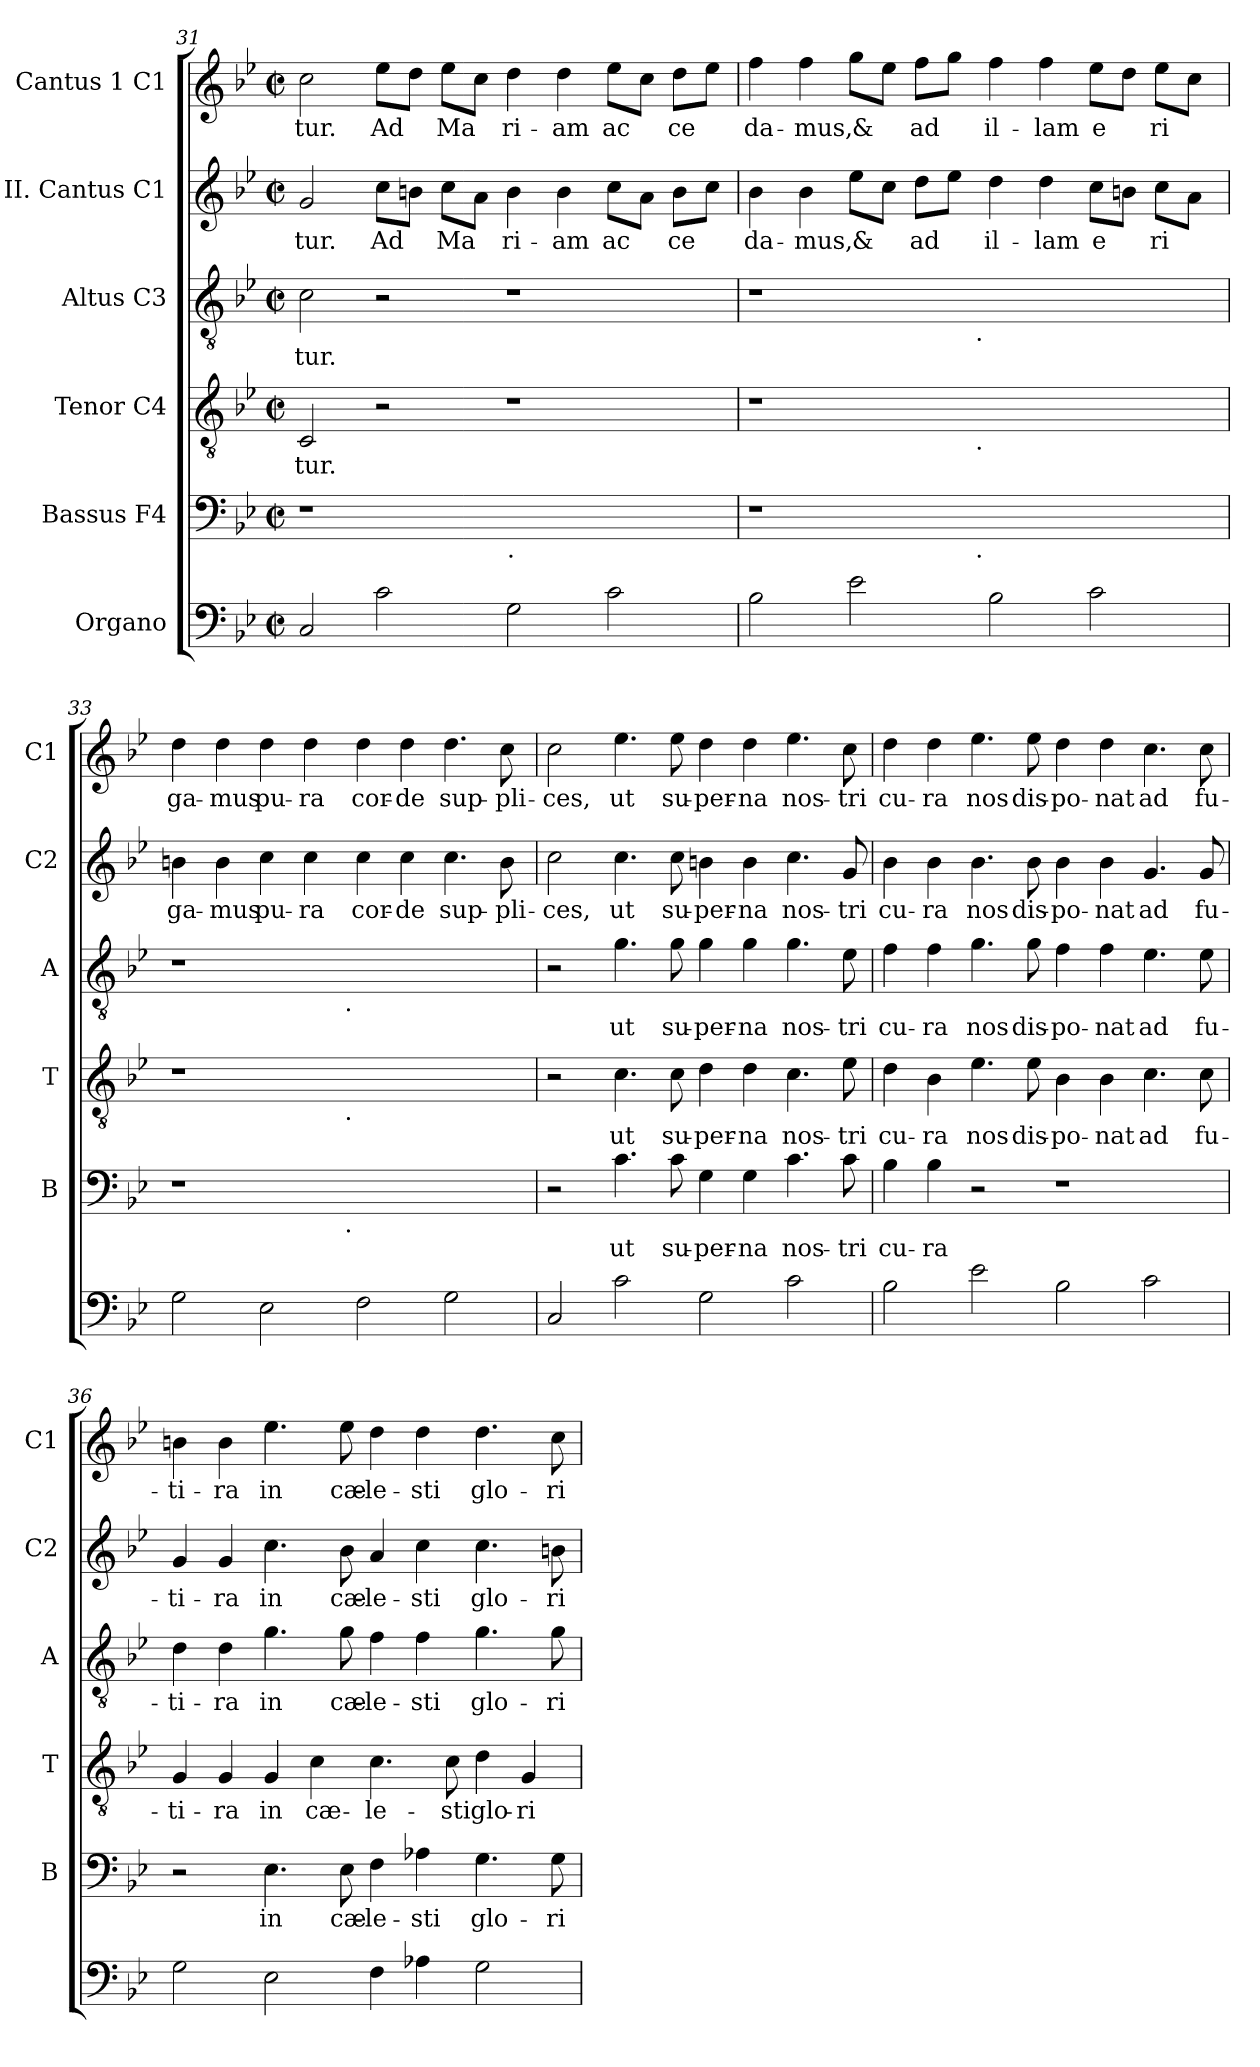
**kern	**kern	**text	**kern	**text	**kern	**text	**kern	**text	**kern	**text
*part6	*part5	*part5	*part4	*part4	*part3	*part3	*part2	*part2	*part1	*part1
*staff6	*staff5	*staff5	*staff4	*staff4	*staff3	*staff3	*staff2	*staff2	*staff1	*staff1
*I"Organo	*I"Bassus  F4	*	*I"Tenor  C4	*	*I"Altus  C3	*	*I"II. Cantus  C1	*	*I"Cantus 1  C1	*
*	*I'B	*	*I'T	*	*I'A	*	*I'C2	*	*I'C1	*
!!LO:LB:g=z
*clefF4	*clefF4	*	*clefGv2	*	*clefGv2	*	*clefG2	*	*clefG2	*
*k[b-e-]	*k[b-e-]	*	*k[b-e-]	*	*k[b-e-]	*	*k[b-e-]	*	*k[b-e-]	*
*B-:	*B-:	*	*B-:	*	*B-:	*	*B-:	*	*B-:	*
*M2/2	*M2/2	*	*M2/2	*	*M2/2	*	*M2/2	*	*M2/2	*
*met(c|)	*met(c|)	*	*met(c|)	*	*met(c|)	*	*met(c|)	*	*met(c|)	*
=31	=31	=31	=31	=31	=31	=31	=31	=31	=31	=31
!	!	!	!	!LO:LY:b:cj	!	!LO:LY:b:cj	!	!LO:LY:b:cj	!	!LO:LY:b:cj
2C/	1r	.	2C/	-tur.	2c\	-tur.	2g/	-tur.	2cc\	-tur.
!	!	!	!	!	!	!	!	!LO:LY:b:cj	!	!LO:LY:b:cj
2c\	.	.	2r	.	2r	.	8cc\L	Ad	8ee-\L	Ad
!	!	!	!	!	!	!	!	!LO:LY:b:cj	!	!LO:LY:b:cj
.	.	.	.	.	.	.	8bn\J	.	8dd\J	.
!	!	!	!	!	!	!	!	!LO:LY:b:cj	!	!LO:LY:b:cj
.	.	.	.	.	.	.	8cc\L	Ma-	8ee-\L	Ma-
!	!	!	!	!	!	!	!	!LO:LY:b:cj	!	!LO:LY:b:cj
.	.	.	.	.	.	.	8a\J	--	8cc\J	--
!	!LO:TX:b:t=.	!	!	!	!	!	!	!	!	!
!	!	!	!	!	!	!	!	!LO:LY:b:cj	!	!LO:LY:b:cj
2G\	1ryy	.	1r	.	1r	.	4b\	-ri-	4dd\	-ri-
!	!	!	!	!	!	!	!	!LO:LY:b:cj	!	!LO:LY:b:cj
.	.	.	.	.	.	.	4b\	-am	4dd\	-am
!	!	!	!	!	!	!	!	!LO:LY:b:cj	!	!LO:LY:b:cj
2c\	.	.	.	.	.	.	8cc\L	ac-	8ee-\L	ac-
!	!	!	!	!	!	!	!	!LO:LY:b:cj	!	!LO:LY:b:cj
.	.	.	.	.	.	.	8a\J	--	8cc\J	--
!	!	!	!	!	!	!	!	!LO:LY:b:cj	!	!LO:LY:b:cj
.	.	.	.	.	.	.	8b\L	-ce-	8dd\L	-ce-
!	!	!	!	!	!	!	!	!LO:LY:b:cj	!	!LO:LY:b:cj
.	.	.	.	.	.	.	8cc\J	--	8ee-\J	--
=32	=32	=32	=32	=32	=32	=32	=32	=32	=32	=32
!	!	!	!	!	!	!	!	!LO:LY:b:cj	!	!LO:LY:b:cj
*	*^	*	*^	*	*^	*	*	*	*	*
2B-\	1r	2ryy	.	1r	2ryy	.	1r	2ryy	.	4b-\	-da-	4ff\	-da-
!	!	!	!	!	!	!	!	!	!	!	!LO:LY:b:cj	!	!LO:LY:b:cj
.	.	.	.	.	.	.	.	.	.	4b-\	-mus,	4ff\	-mus,
!	!	!	!	!	!	!	!	!	!	!	!LO:LY:b:cj	!	!LO:LY:b:cj
2e-\	.	4...ryy	.	.	4...ryy	.	.	4...ryy	.	8ee-\L	&	8gg\L	&
!	!	!	!	!	!	!	!	!	!	!	!LO:LY:b:cj	!	!LO:LY:b:cj
.	.	.	.	.	.	.	.	.	.	8cc\J	.	8ee-\J	.
!	!	!	!	!	!	!	!	!	!	!	!LO:LY:b:cj	!	!LO:LY:b:cj
.	.	.	.	.	.	.	.	.	.	8dd\L	ad	8ff\L	ad
!	!	!	!	!	!	!	!	!	!	!	!LO:LY:b:cj	!	!LO:LY:b:cj
.	.	.	.	.	.	.	.	.	.	8ee-\J	.	8gg\J	.
!	!	!	!	!	!	!	!	!LO:TX:b:t=.	!	!	!	!	!
!	!	!	!	!	!LO:TX:b:t=.	!	!	!	!	!	!	!	!
!	!	!LO:TX:b:t=.	!	!	!	!	!	!	!	!	!	!	!
.	.	1ryy	.	.	1ryy	.	.	1ryy	.	.	.	.	.
!	!	!	!	!	!	!	!	!	!	!	!LO:LY:b:cj	!	!LO:LY:b:cj
2B-\	1ryy	.	.	1ryy	.	.	1ryy	.	.	4dd\	il-	4ff\	il-
!	!	!	!	!	!	!	!	!	!	!	!LO:LY:b:cj	!	!LO:LY:b:cj
.	.	.	.	.	.	.	.	.	.	4dd\	-lam	4ff\	-lam
!	!	!	!	!	!	!	!	!	!	!	!LO:LY:b:cj	!	!LO:LY:b:cj
2c\	.	.	.	.	.	.	.	.	.	8cc\L	e-	8ee-\L	e-
!	!	!	!	!	!	!	!	!	!	!	!LO:LY:b:cj	!	!LO:LY:b:cj
.	.	.	.	.	.	.	.	.	.	8bn\J	--	8dd\J	--
!	!	!	!	!	!	!	!	!	!	!	!LO:LY:b:cj	!	!LO:LY:b:cj
.	.	.	.	.	.	.	.	.	.	8cc\L	-ri-	8ee-\L	-ri-
!	!	!	!	!	!	!	!	!	!	!	!LO:LY:b:cj	!	!LO:LY:b:cj
.	.	.	.	.	.	.	.	.	.	8a\J	--	8cc\J	--
.	.	32ryy	.	.	32ryy	.	.	32ryy	.	.	.	.	.
=33	=33	=33	=33	=33	=33	=33	=33	=33	=33	=33	=33	=33	=33
!	!	!	!	!	!	!	!	!	!	!	!LO:LY:b:cj	!	!LO:LY:b:cj
2G\	1r	2ryy	.	1r	2ryy	.	1r	2ryy	.	4bn\	-ga-	4dd\	-ga-
!	!	!	!	!	!	!	!	!	!	!	!LO:LY:b:cj	!	!LO:LY:b:cj
.	.	.	.	.	.	.	.	.	.	4b\	-mus	4dd\	-mus
!	!	!	!	!	!	!	!	!	!	!	!LO:LY:b:cj	!	!LO:LY:b:cj
2E-\	.	4...ryy	.	.	4...ryy	.	.	4...ryy	.	4cc\	pu-	4dd\	pu-
!	!	!	!	!	!	!	!	!	!	!	!LO:LY:b:cj	!	!LO:LY:b:cj
.	.	.	.	.	.	.	.	.	.	4cc\	-ra	4dd\	-ra
!	!	!	!	!	!	!	!	!LO:TX:b:t=.	!	!	!	!	!
!	!	!	!	!	!LO:TX:b:t=.	!	!	!	!	!	!	!	!
!	!	!LO:TX:b:t=.	!	!	!	!	!	!	!	!	!	!	!
.	.	1ryy	.	.	1ryy	.	.	1ryy	.	.	.	.	.
!	!	!	!	!	!	!	!	!	!	!	!LO:LY:b:cj	!	!LO:LY:b:cj
2F\	1ryy	.	.	1ryy	.	.	1ryy	.	.	4cc\	cor-	4dd\	cor-
!	!	!	!	!	!	!	!	!	!	!	!LO:LY:b:cj	!	!LO:LY:b:cj
.	.	.	.	.	.	.	.	.	.	4cc\	-de	4dd\	-de
!	!	!	!	!	!	!	!	!	!	!	!LO:LY:b:cj	!	!LO:LY:b:cj
2G\	.	.	.	.	.	.	.	.	.	4.cc\	sup-	4.dd\	sup-
!	!	!	!	!	!	!	!	!	!	!	!LO:LY:b:cj	!	!LO:LY:b:cj
.	.	.	.	.	.	.	.	.	.	8b\	-pli-	8cc\	-pli-
.	.	32ryy	.	.	32ryy	.	.	32ryy	.	.	.	.	.
!!LO:PB:g=z
=34	=34	=34	=34	=34	=34	=34	=34	=34	=34	=34	=34	=34	=34
!	!	!	!	!	!	!	!	!	!	!	!LO:LY:b:cj	!	!LO:LY:b:cj
*	*v	*v	*	*	*	*	*v	*v	*	*	*	*	*
*	*	*	*v	*v	*	*	*	*	*	*	*
2C/	2r	.	2r	.	2r	.	2cc\	-ces,	2cc\	-ces,
!	!	!LO:LY:b:cj	!	!LO:LY:b:cj	!	!LO:LY:b:cj	!	!LO:LY:b:cj	!	!LO:LY:b:cj
2c\	4.c\	ut	4.c\	ut	4.g\	ut	4.cc\	ut	4.ee-\	ut
!	!	!LO:LY:b:cj	!	!LO:LY:b:cj	!	!LO:LY:b:cj	!	!LO:LY:b:cj	!	!LO:LY:b:cj
.	8c\	su-	8c\	su-	8g\	su-	8cc\	su-	8ee-\	su-
!	!	!LO:LY:b:cj	!	!LO:LY:b:cj	!	!LO:LY:b:cj	!	!LO:LY:b:cj	!	!LO:LY:b:cj
2G\	4G\	-per-	4d\	-per-	4g\	-per-	4bn\	-per-	4dd\	-per-
!	!	!LO:LY:b:cj	!	!LO:LY:b:cj	!	!LO:LY:b:cj	!	!LO:LY:b:cj	!	!LO:LY:b:cj
.	4G\	-na	4d\	-na	4g\	-na	4b\	-na	4dd\	-na
!	!	!LO:LY:b:cj	!	!LO:LY:b:cj	!	!LO:LY:b:cj	!	!LO:LY:b:cj	!	!LO:LY:b:cj
2c\	4.c\	nos-	4.c\	nos-	4.g\	nos-	4.cc\	nos-	4.ee-\	nos-
!	!	!LO:LY:b:cj	!	!LO:LY:b:cj	!	!LO:LY:b:cj	!	!LO:LY:b:cj	!	!LO:LY:b:cj
.	8c\	-tri	8e-\	-tri	8e-\	-tri	8g/	-tri	8cc\	-tri
=35	=35	=35	=35	=35	=35	=35	=35	=35	=35	=35
!	!	!LO:LY:b:cj	!	!LO:LY:b:cj	!	!LO:LY:b:cj	!	!LO:LY:b:cj	!	!LO:LY:b:cj
2B-\	4B-\	cu-	4d\	cu-	4f\	cu-	4b-\	cu-	4dd\	cu-
!	!	!LO:LY:b:cj	!	!LO:LY:b:cj	!	!LO:LY:b:cj	!	!LO:LY:b:cj	!	!LO:LY:b:cj
.	4B-\	-ra	4B-\	-ra	4f\	-ra	4b-\	-ra	4dd\	-ra
!	!	!	!	!LO:LY:b:cj	!	!LO:LY:b:cj	!	!LO:LY:b:cj	!	!LO:LY:b:cj
2e-\	2r	.	4.e-\	nos	4.g\	nos	4.b-\	nos	4.ee-\	nos
!	!	!	!	!LO:LY:b:cj	!	!LO:LY:b:cj	!	!LO:LY:b:cj	!	!LO:LY:b:cj
.	.	.	8e-\	dis-	8g\	dis-	8b-\	dis-	8ee-\	dis-
!	!	!	!	!LO:LY:b:cj	!	!LO:LY:b:cj	!	!LO:LY:b:cj	!	!LO:LY:b:cj
2B-\	1r	.	4B-\	-po-	4f\	-po-	4b-\	-po-	4dd\	-po-
!	!	!	!	!LO:LY:b:cj	!	!LO:LY:b:cj	!	!LO:LY:b:cj	!	!LO:LY:b:cj
.	.	.	4B-\	-nat	4f\	-nat	4b-\	-nat	4dd\	-nat
!	!	!	!	!LO:LY:b:cj	!	!LO:LY:b:cj	!	!LO:LY:b:cj	!	!LO:LY:b:cj
2c\	.	.	4.c\	ad	4.e-\	ad	4.g/	ad	4.cc\	ad
!	!	!	!	!LO:LY:b:cj	!	!LO:LY:b:cj	!	!LO:LY:b:cj	!	!LO:LY:b:cj
.	.	.	8c\	fu-	8e-\	fu-	8g/	fu-	8cc\	fu-
=36	=36	=36	=36	=36	=36	=36	=36	=36	=36	=36
!	!	!	!	!LO:LY:b:cj	!	!LO:LY:b:cj	!	!LO:LY:b:cj	!	!LO:LY:b:cj
2G\	2r	.	4G/	-ti-	4d\	-ti-	4g/	-ti-	4bn\	-ti-
!	!	!	!	!LO:LY:b:cj	!	!LO:LY:b:cj	!	!LO:LY:b:cj	!	!LO:LY:b:cj
.	.	.	4G/	-ra	4d\	-ra	4g/	-ra	4b\	-ra
!	!	!LO:LY:b:cj	!	!LO:LY:b:cj	!	!LO:LY:b:cj	!	!LO:LY:b:cj	!	!LO:LY:b:cj
2E-\	4.E-\	in	4G/	in	4.g\	in	4.cc\	in	4.ee-\	in
!	!	!	!	!LO:LY:b:cj	!	!	!	!	!	!
.	.	.	4c\	cæ-	.	.	.	.	.	.
!	!	!LO:LY:b:cj	!	!	!	!LO:LY:b:cj	!	!LO:LY:b:cj	!	!LO:LY:b:cj
.	8E-\	cæ-	.	.	8g\	cæ-	8b-\	cæ-	8ee-\	cæ-
!	!	!LO:LY:b:cj	!	!LO:LY:b:cj	!	!LO:LY:b:cj	!	!LO:LY:b:cj	!	!LO:LY:b:cj
4F\	4F\	-le-	4.c\	-le-	4f\	-le-	4a/	-le-	4dd\	-le-
!	!	!LO:LY:b:cj	!	!	!	!LO:LY:b:cj	!	!LO:LY:b:cj	!	!LO:LY:b:cj
4A-X\	4A-X\	-sti	.	.	4f\	-sti	4cc\	-sti	4dd\	-sti
!	!	!	!	!LO:LY:b:cj	!	!	!	!	!	!
.	.	.	8c\	-sti	.	.	.	.	.	.
!	!	!LO:LY:b:cj	!	!LO:LY:b:cj	!	!LO:LY:b:cj	!	!LO:LY:b:cj	!	!LO:LY:b:cj
2G\	4.G\	glo-	4d\	glo-	4.g\	glo-	4.cc\	glo-	4.dd\	glo-
!	!	!	!	!LO:LY:b:cj	!	!	!	!	!	!
.	.	.	4G/	-ri-	.	.	.	.	.	.
!	!	!LO:LY:b:cj	!	!	!	!LO:LY:b:cj	!	!LO:LY:b:cj	!	!LO:LY:b:cj
.	8G\	-ri-	.	.	8g\	-ri-	8bn\	-ri-	8cc\	-ri-
=	=	=	=	=	=	=	=	=	=	=
*-	*-	*-	*-	*-	*-	*-	*-	*-	*-	*-
